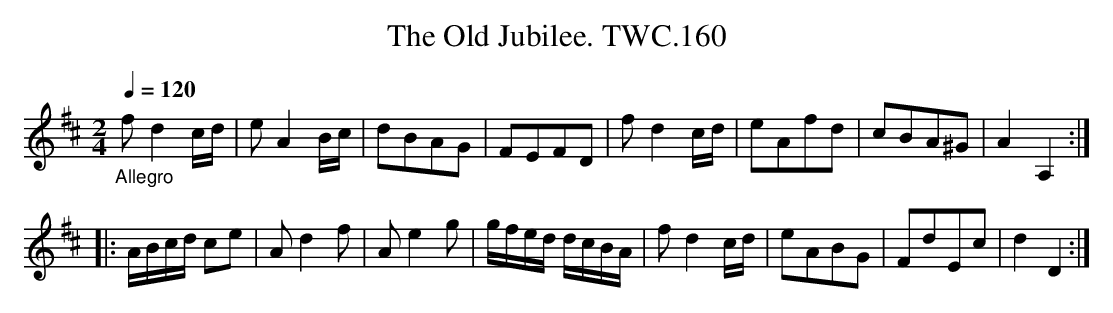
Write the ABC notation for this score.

X:1
T:Old Jubilee. TWC.160, The
L:1/8
M:2/4
Q:1/4=120
K:D
"_Allegro"\
fd2c/d/|eA2B/c/|dBAG|FEFD|fd2c/d/|eAfd|cBA^G|A2A,2 :|
|: A/B/c/d/ ce|Ad2f|Ae2g|g/f/e/d/ d/c/B/A/|fd2c/d/|eABG|FdEc|d2D2 :|
